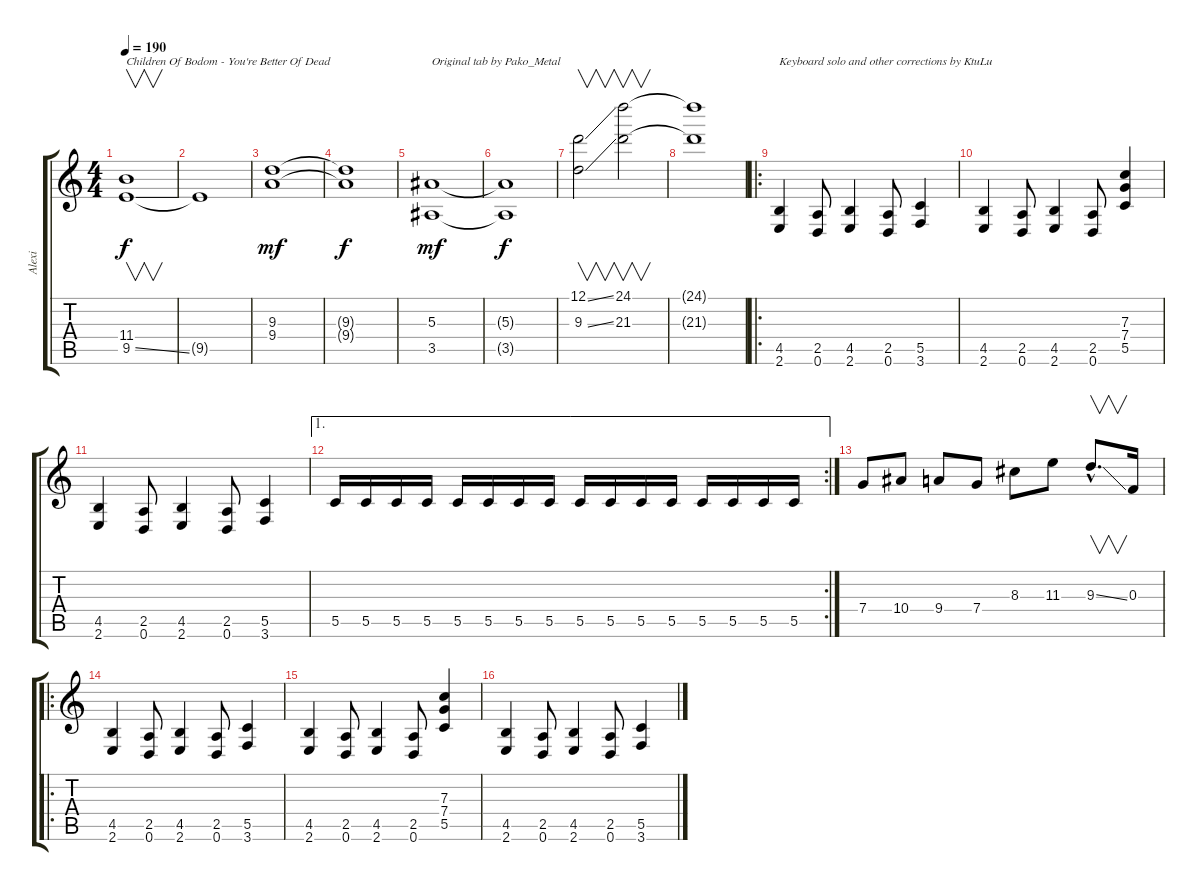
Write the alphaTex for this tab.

\track ("Alexi" "Alexi") {instrument overdrivenguitar}
\staff {score tabs}
\tuning (D4 A3 F3 C3 G2 D2) {hide}
\ts (4 4)
\tempo 190
\clef g2
\ks c
(11.4 9.5{ss}).1{v txt "Children Of Bodom - You're Better Of Dead" dy f instrument overdrivenguitar} |
9.5{t}.1 |
(9.3 9.4).1{dy mf} |
(9.3{t} 9.4{t}).1{dy f} |
(5.3 3.5).1{txt "Original tab by Pako_Metal" dy mf} |
(5.3{t} 3.5{t}).1{dy f} |
(12.1{ss} 9.3{ss}).2{v} (24.1 21.3).2{v} |
(24.1{t} 21.3{t}).1 |
\ro
(4.5 2.6).4{txt "Keyboard solo and other corrections by KtuLu"} (2.5 0.6).8 (4.5 2.6).4 (2.5 0.6).8 (5.5 3.6).4 |
(4.5 2.6).4 (2.5 0.6).8 (4.5 2.6).4 (2.5 0.6).8 (7.3 7.4 5.5).4 |
(4.5 2.6).4 (2.5 0.6).8 (4.5 2.6).4 (2.5 0.6).8 (5.5 3.6).4 |
\ae 1
\rc 2
5.5.16 5.5.16 5.5.16 5.5.16 5.5.16 5.5.16 5.5.16 5.5.16 5.5.16 5.5.16 5.5.16 5.5.16 5.5.16 5.5.16 5.5.16 5.5.16 |
7.4.8 10.4.8 9.4.8 7.4.8 8.3.8 11.3.8 9.3{ss hac}.8{v d} 0.3.16 |
\ro
(4.5 2.6).4 (2.5 0.6).8 (4.5 2.6).4 (2.5 0.6).8 (5.5 3.6).4 |
(4.5 2.6).4 (2.5 0.6).8 (4.5 2.6).4 (2.5 0.6).8 (7.3 7.4 5.5).4 |
(4.5 2.6).4 (2.5 0.6).8 (4.5 2.6).4 (2.5 0.6).8 (5.5 3.6).4
